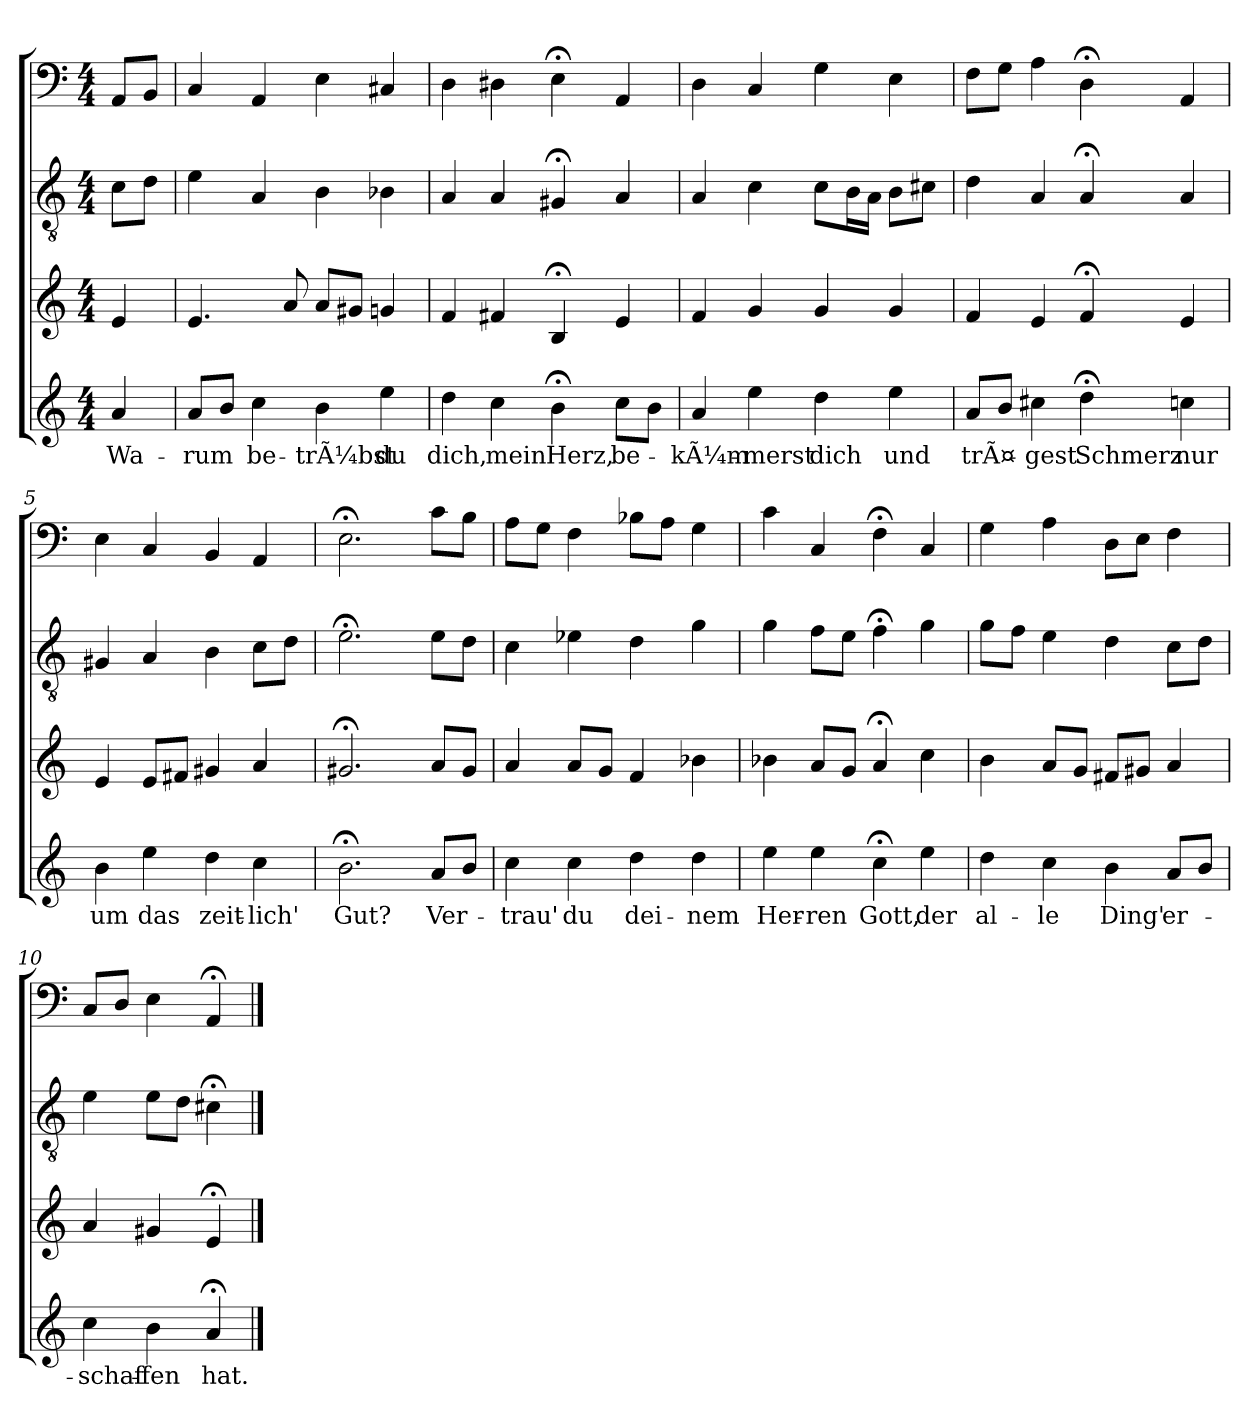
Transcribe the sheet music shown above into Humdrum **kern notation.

**kern	**text	**kern	**kern	**kern
*part4	*part4	*part3	*part2	*part1
*staff4	*staff4	*staff3	*staff2	*staff1
*clefG2	*	*clefG2	*clefGv2	*clefF4
*k[]	*	*k[]	*k[]	*k[]
*a:	*	*a:	*a:	*a:
*M4/4	*	*M4/4	*M4/4	*M4/4
=	=	=	=	=
4a	Wa-	4e	8cL	8AAL
.	.	.	8dJ	8BBJ
=1	=1	=1	=1	=1
8aL	-rum	4.e	4e	4C
8bJ	.	.	.	.
4cc	be-	.	4A	4AA
.	.	8a	.	.
4b	-trÃ¼bst	8aL	4B	4E
.	.	8g#XJ	.	.
4ee	du	4gn	4B-X	4C#X
=2	=2	=2	=2	=2
4dd	dich,	4f	4A	4D
4cc	mein	4f#X	4A	4D#X
4b;<	Herz,	4B;<	4G#X;<	4E;<
8ccL	be-	4e	4A	4AA
8bJ	.	.	.	.
=3	=3	=3	=3	=3
4a	-kÃ¼m-	4f	4A	4D
4ee	-merst	4g	4c	4C
4dd	dich	4g	8cL	4G
.	.	.	16BL	.
.	.	.	16AJJ	.
4ee	und	4g	8BL	4E
.	.	.	8c#XJ	.
=4	=4	=4	=4	=4
8aL	trÃ¤-	4f	4d	8FL
8bJ	.	.	.	8GJ
4cc#X	-gest	4e	4A	4A
4dd;<	Schmerz	4f;<	4A;<	4D;<
4ccn	nur	4e	4A	4AA
=5	=5	=5	=5	=5
4b	um	4e	4G#X	4E
4ee	das	8eL	4A	4C
.	.	8f#XJ	.	.
4dd	zeit-	4g#X	4B	4BB
4cc	-lich'	4a	8cL	4AA
.	.	.	8dJ	.
=6	=6	=6	=6	=6
2.b;<	Gut?	2.g#X;<	2.e;<	2.E;<
8aL	Ver-	8aL	8eL	8cL
8bJ	.	8g#J	8dJ	8BJ
=7	=7	=7	=7	=7
4cc	-trau'	4a	4c	8AL
.	.	.	.	8GJ
4cc	du	8aL	4e-X	4F
.	.	8gJ	.	.
4dd	dei-	4f	4d	8B-XL
.	.	.	.	8AJ
4dd	-nem	4b-X	4g	4G
=8	=8	=8	=8	=8
4ee	Her-	4b-X	4g	4c
4ee	-ren	8aL	8fL	4C
.	.	8gJ	8eJ	.
4cc;<	Gott,	4a;<	4f;<	4F;<
4ee	der	4cc	4g	4C
=9	=9	=9	=9	=9
4dd	al-	4b	8gL	4G
.	.	.	8fJ	.
4cc	-le	8aL	4e	4A
.	.	8gJ	.	.
4b	Ding'	8f#XL	4d	8DL
.	.	8g#XJ	.	8EJ
8aL	er-	4a	8cL	4F
8bJ	.	.	8dJ	.
=10	=10	=10	=10	=10
4cc	-schaf-	4a	4e	8CL
.	.	.	.	8DJ
4b	-fen	4g#X	8eL	4E
.	.	.	8dJ	.
4a;<	hat.	4e;<	4c#X;<	4AA;<
==	==	==	==	==
*-	*-	*-	*-	*-
